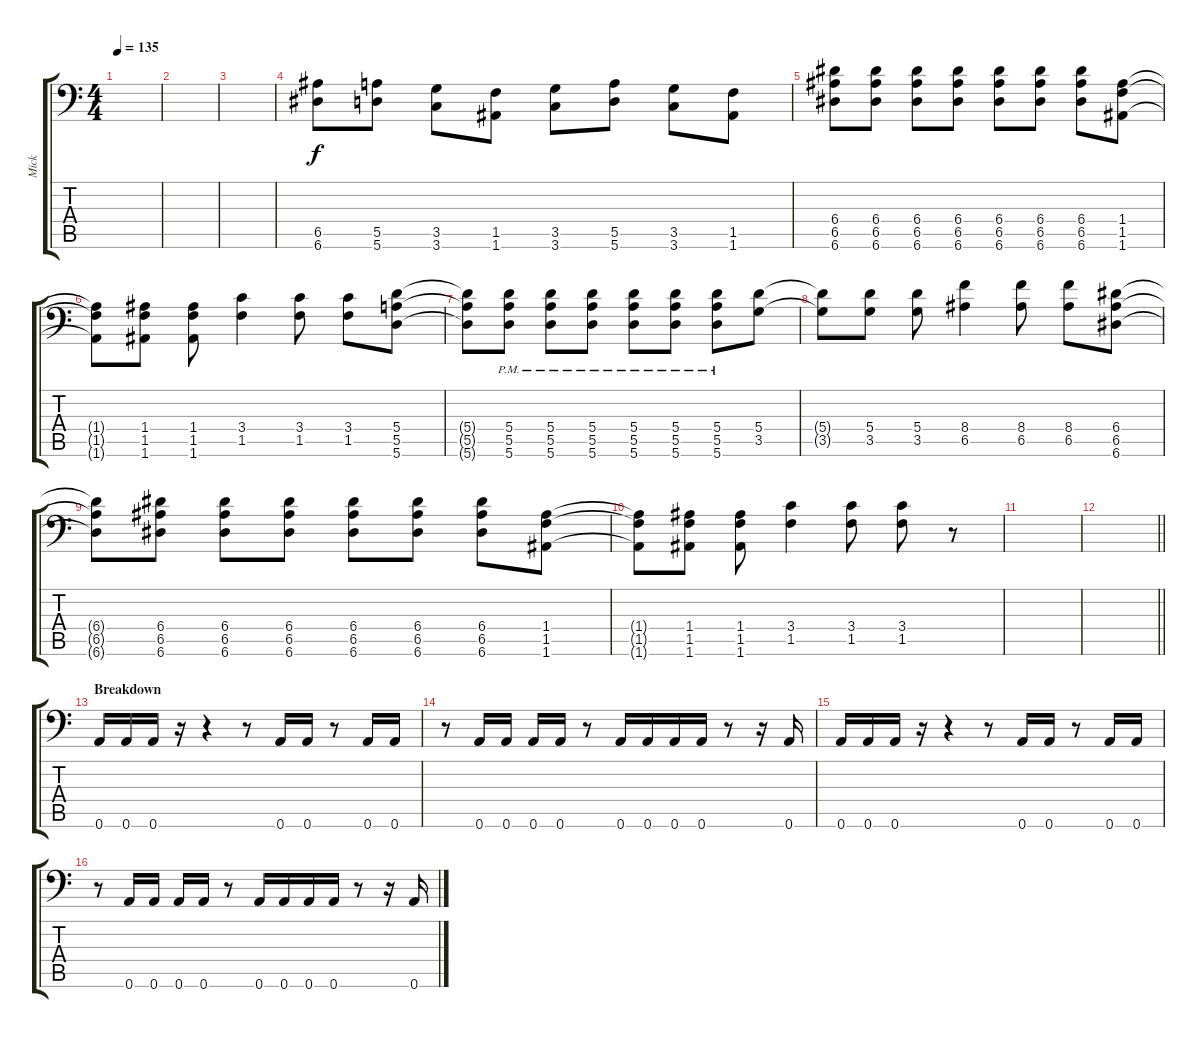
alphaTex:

\track ("Mick" "Mick") {instrument overdrivenguitar}
\staff {score tabs}
\tuning (B3 Gb3 D3 A2 E2 A1) {hide}
\ts (4 4)
\tempo 135
\clef f4
\ks c
|
|
|
(6.5 6.6).8 (5.5 5.6).8 (3.5 3.6).8 (1.5 1.6).8 (3.5 3.6).8 (5.5 5.6).8 (3.5 3.6).8 (1.5 1.6).8 |
(6.4 6.5 6.6).8 (6.4 6.5 6.6).8 (6.4 6.5 6.6).8 (6.4 6.5 6.6).8 (6.4 6.5 6.6).8 (6.4 6.5 6.6).8 (6.4 6.5 6.6).8 (1.4 1.5 1.6).8 |
(1.4{t} 1.5{t} 1.6{t}).8 (1.4 1.5 1.6).8 (1.4 1.5 1.6).8 (3.4 1.5).4 (3.4 1.5).8 (3.4 1.5).8 (5.4 5.5 5.6).8 |
(5.4{t} 5.5{t} 5.6{t}).8 (5.4 5.5{pm} 5.6).8 (5.4 5.5{pm} 5.6).8 (5.4 5.5{pm} 5.6).8 (5.4 5.5{pm} 5.6).8 (5.4 5.5{pm} 5.6).8 (5.4 5.5{pm} 5.6).8 (5.4 3.5).8 |
(5.4{t} 3.5{t}).8 (5.4 3.5).8 (5.4 3.5).8 (8.4 6.5).4 (8.4 6.5).8 (8.4 6.5).8 (6.4 6.5 6.6).8 |
(6.4{t} 6.5{t} 6.6{t}).8 (6.4 6.5 6.6).8 (6.4 6.5 6.6).8 (6.4 6.5 6.6).8 (6.4 6.5 6.6).8 (6.4 6.5 6.6).8 (6.4 6.5 6.6).8 (1.4 1.5 1.6).8 |
(1.4{t} 1.5{t} 1.6{t}).8 (1.4 1.5 1.6).8 (1.4 1.5 1.6).8 (3.4 1.5).4 (3.4 1.5).8 (3.4 1.5).8 r.8 |
|
\barLineRight lightlight
|
\section ("" "Breakdown")
0.6.16 0.6.16 0.6.16 r.16 r.4 r.8 0.6.16 0.6.16 r.8 0.6.16 0.6.16 |
r.8 0.6.16 0.6.16 0.6.16 0.6.16 r.8 0.6.16 0.6.16 0.6.16 0.6.16 r.8 r.16 0.6.16 |
0.6.16 0.6.16 0.6.16 r.16 r.4 r.8 0.6.16 0.6.16 r.8 0.6.16 0.6.16 |
r.8 0.6.16 0.6.16 0.6.16 0.6.16 r.8 0.6.16 0.6.16 0.6.16 0.6.16 r.8 r.16 0.6.16
